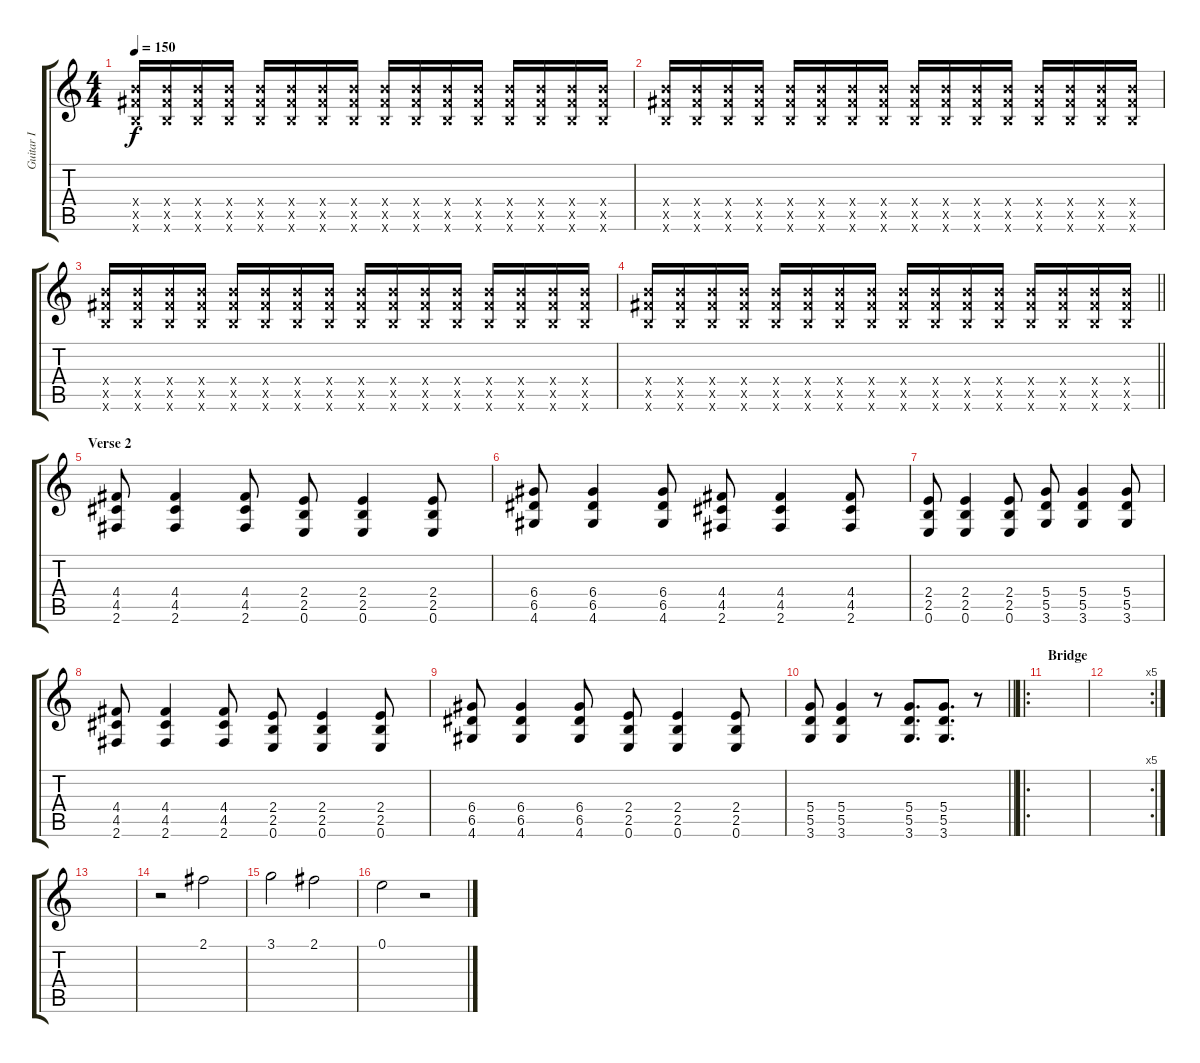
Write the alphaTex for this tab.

\track ("Guitar I" "Guitar I") {instrument overdrivenguitar}
\staff {score tabs}
\tuning (E4 B3 G3 D3 A2 E2) {hide}
\ts (4 4)
\tempo 150
\clef g2
\ks c
(9.4{x} 9.5{x} 7.6{x}).16{dy f} (9.4{x} 9.5{x} 7.6{x}).16 (9.4{x} 9.5{x} 7.6{x}).16 (9.4{x} 9.5{x} 7.6{x}).16 (9.4{x} 9.5{x} 7.6{x}).16 (9.4{x} 9.5{x} 7.6{x}).16 (9.4{x} 9.5{x} 7.6{x}).16 (9.4{x} 9.5{x} 7.6{x}).16 (9.4{x} 9.5{x} 7.6{x}).16 (9.4{x} 9.5{x} 7.6{x}).16 (9.4{x} 9.5{x} 7.6{x}).16 (9.4{x} 9.5{x} 7.6{x}).16 (9.4{x} 9.5{x} 7.6{x}).16 (9.4{x} 9.5{x} 7.6{x}).16 (9.4{x} 9.5{x} 7.6{x}).16 (9.4{x} 9.5{x} 7.6{x}).16 |
(9.4{x} 9.5{x} 7.6{x}).16 (9.4{x} 9.5{x} 7.6{x}).16 (9.4{x} 9.5{x} 7.6{x}).16 (9.4{x} 9.5{x} 7.6{x}).16 (9.4{x} 9.5{x} 7.6{x}).16 (9.4{x} 9.5{x} 7.6{x}).16 (9.4{x} 9.5{x} 7.6{x}).16 (9.4{x} 9.5{x} 7.6{x}).16 (9.4{x} 9.5{x} 7.6{x}).16 (9.4{x} 9.5{x} 7.6{x}).16 (9.4{x} 9.5{x} 7.6{x}).16 (9.4{x} 9.5{x} 7.6{x}).16 (9.4{x} 9.5{x} 7.6{x}).16 (9.4{x} 9.5{x} 7.6{x}).16 (9.4{x} 9.5{x} 7.6{x}).16 (9.4{x} 9.5{x} 7.6{x}).16 |
(9.4{x} 9.5{x} 7.6{x}).16 (9.4{x} 9.5{x} 7.6{x}).16 (9.4{x} 9.5{x} 7.6{x}).16 (9.4{x} 9.5{x} 7.6{x}).16 (9.4{x} 9.5{x} 7.6{x}).16 (9.4{x} 9.5{x} 7.6{x}).16 (9.4{x} 9.5{x} 7.6{x}).16 (9.4{x} 9.5{x} 7.6{x}).16 (9.4{x} 9.5{x} 7.6{x}).16 (9.4{x} 9.5{x} 7.6{x}).16 (9.4{x} 9.5{x} 7.6{x}).16 (9.4{x} 9.5{x} 7.6{x}).16 (9.4{x} 9.5{x} 7.6{x}).16 (9.4{x} 9.5{x} 7.6{x}).16 (9.4{x} 9.5{x} 7.6{x}).16 (9.4{x} 9.5{x} 7.6{x}).16 |
\barLineRight lightlight
(9.4{x} 9.5{x} 7.6{x}).16 (9.4{x} 9.5{x} 7.6{x}).16 (9.4{x} 9.5{x} 7.6{x}).16 (9.4{x} 9.5{x} 7.6{x}).16 (9.4{x} 9.5{x} 7.6{x}).16 (9.4{x} 9.5{x} 7.6{x}).16 (9.4{x} 9.5{x} 7.6{x}).16 (9.4{x} 9.5{x} 7.6{x}).16 (9.4{x} 9.5{x} 7.6{x}).16 (9.4{x} 9.5{x} 7.6{x}).16 (9.4{x} 9.5{x} 7.6{x}).16 (9.4{x} 9.5{x} 7.6{x}).16 (9.4{x} 9.5{x} 7.6{x}).16 (9.4{x} 9.5{x} 7.6{x}).16 (9.4{x} 9.5{x} 7.6{x}).16 (9.4{x} 9.5{x} 7.6{x}).16 |
\section ("" "Verse 2")
(4.4 4.5 2.6).8 (4.4 4.5 2.6).4 (4.4 4.5 2.6).8 (2.4 2.5 0.6).8 (2.4 2.5 0.6).4 (2.4 2.5 0.6).8 |
(6.4 6.5 4.6).8 (6.4 6.5 4.6).4 (6.4 6.5 4.6).8 (4.4 4.5 2.6).8 (4.4 4.5 2.6).4 (4.4 4.5 2.6).8 |
(2.4 2.5 0.6).8 (2.4 2.5 0.6).4 (2.4 2.5 0.6).8 (5.4 5.5 3.6).8 (5.4 5.5 3.6).4 (5.4 5.5 3.6).8 |
(4.4 4.5 2.6).8 (4.4 4.5 2.6).4 (4.4 4.5 2.6).8 (2.4 2.5 0.6).8 (2.4 2.5 0.6).4 (2.4 2.5 0.6).8 |
(6.4 6.5 4.6).8 (6.4 6.5 4.6).4 (6.4 6.5 4.6).8 (2.4 2.5 0.6).8 (2.4 2.5 0.6).4 (2.4 2.5 0.6).8 |
\barLineRight lightlight
(5.4 5.5 3.6).8 (5.4 5.5 3.6).4 r.8 (5.4 5.5 3.6).8{d} (5.4 5.5 3.6).8{d} r.8 |
\ro
\section ("" "Bridge")
|
\rc 5
|
|
r.2 2.1.2 |
3.1.2 2.1.2 |
0.1.2 r.2
